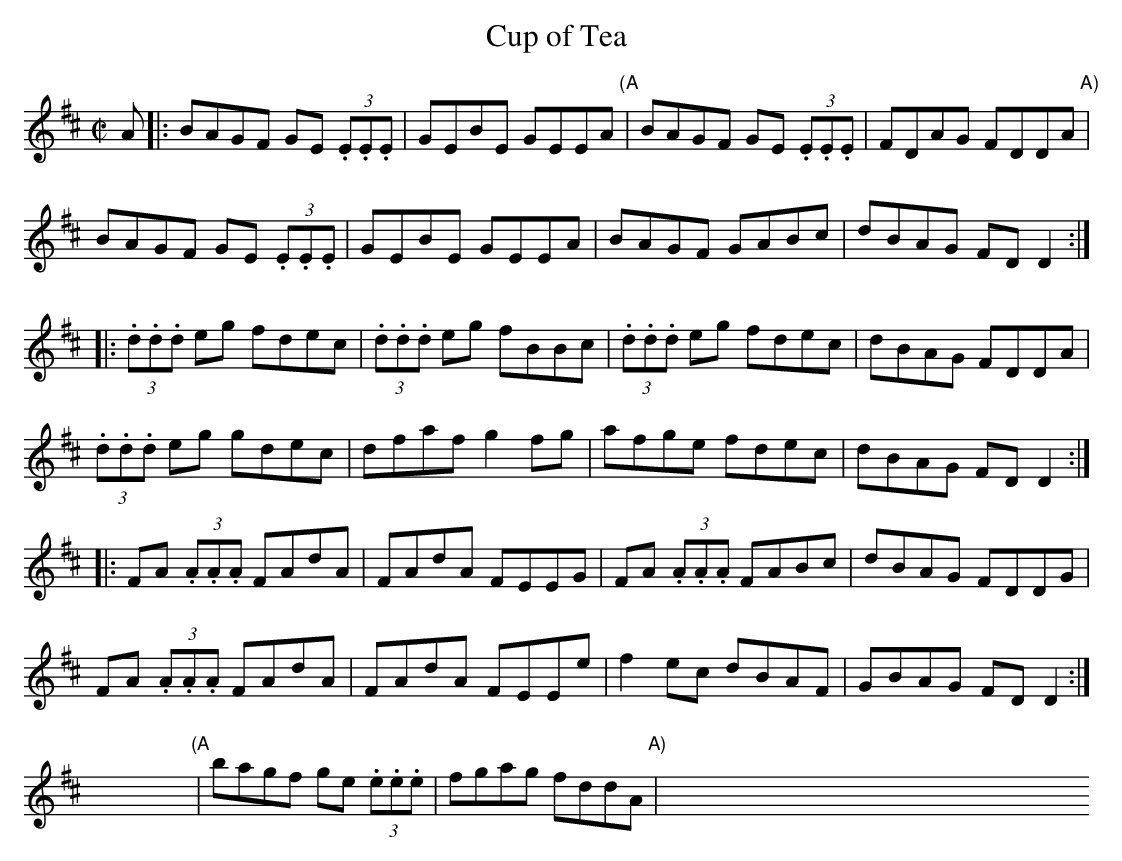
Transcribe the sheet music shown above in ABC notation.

X:1
U: ~ = !turn!
T:Cup of Tea
M:C|
L:1/8
K:D
A |: BAGF GE (3.E.E.E | GEBE GEEA "(A"| BAGF GE (3.E.E.E | FDAG FDDA "A)"|
BAGF GE (3.E.E.E | GEBE GEEA | BAGF GABc | dBAG FD D2 ::
(3.d.d.d eg fdec | (3.d.d.d eg fBBc | (3.d.d.d eg fdec | dBAG FDDA |
(3.d.d.d eg gdec | dfaf g2 fg | afge fdec | dBAG FD D2 ::
FA (3.A.A.A FAdA | FAdA FEEG | FA (3.A.A.A FABc | dBAG FDDG |
FA (3.A.A.A FAdA | FAdA FEEe | f2 ec dBAF | GBAG FD D2 :|]
xxxx "(A"| bagf ge (3.e.e.e | fgag fddA "A)"| xxxxxxxx [|] xxxxxxxx [|]
